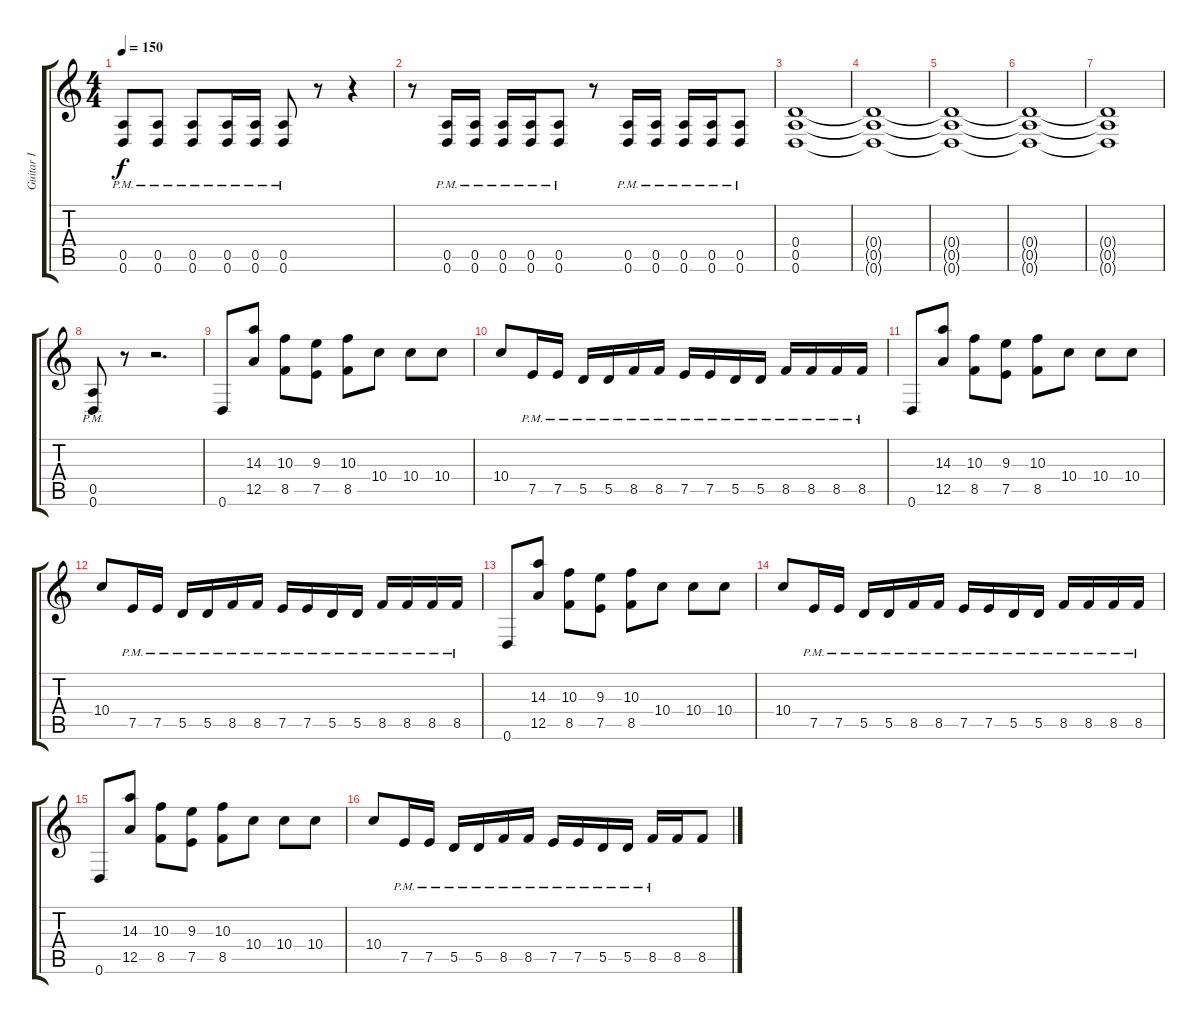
\track ("Guitar I" "Guitar I") {instrument distortionguitar}
\staff {score tabs}
\tuning (E4 B3 G3 D3 A2 D2) {hide}
\ts (4 4)
\tempo 150
\clef g2
\ks c
(0.5{pm} 0.6{pm}).8{dy f} (0.5{pm} 0.6{pm}).8 (0.5{pm} 0.6{pm}).8 (0.5{pm} 0.6{pm}).16 (0.5{pm} 0.6{pm}).16 (0.5{pm} 0.6{pm}).8 r.8 r.4 |
r.8 (0.5{pm} 0.6{pm}).16 (0.5{pm} 0.6{pm}).16 (0.5{pm} 0.6{pm}).16 (0.5{pm} 0.6{pm}).16 (0.5{pm} 0.6{pm}).8 r.8 (0.5{pm} 0.6{pm}).16 (0.5{pm} 0.6{pm}).16 (0.5{pm} 0.6{pm}).16 (0.5{pm} 0.6{pm}).16 (0.5{pm} 0.6{pm}).8 |
(0.4 0.5 0.6).1 |
(0.4{t} 0.5{t} 0.6{t}).1 |
(0.4{t} 0.5{t} 0.6{t}).1 |
(0.4{t} 0.5{t} 0.6{t}).1 |
(0.4{t} 0.5{t} 0.6{t}).1 |
(0.5{pm} 0.6{pm}).8 r.8 r.2{d} |
0.6.8 (14.3 12.5).8 (10.3 8.5).8 (9.3 7.5).8 (10.3 8.5).8 10.4.8 10.4.8 10.4.8 |
10.4.8 7.5{pm}.16 7.5{pm}.16 5.5{pm}.16 5.5{pm}.16 8.5{pm}.16 8.5{pm}.16 7.5{pm}.16 7.5{pm}.16 5.5{pm}.16 5.5{pm}.16 8.5{pm}.16 8.5{pm}.16 8.5{pm}.16 8.5{pm}.16 |
0.6.8 (14.3 12.5).8 (10.3 8.5).8 (9.3 7.5).8 (10.3 8.5).8 10.4.8 10.4.8 10.4.8 |
10.4.8 7.5{pm}.16 7.5{pm}.16 5.5{pm}.16 5.5{pm}.16 8.5{pm}.16 8.5{pm}.16 7.5{pm}.16 7.5{pm}.16 5.5{pm}.16 5.5{pm}.16 8.5{pm}.16 8.5{pm}.16 8.5{pm}.16 8.5{pm}.16 |
0.6.8 (14.3 12.5).8 (10.3 8.5).8 (9.3 7.5).8 (10.3 8.5).8 10.4.8 10.4.8 10.4.8 |
10.4.8 7.5{pm}.16 7.5{pm}.16 5.5{pm}.16 5.5{pm}.16 8.5{pm}.16 8.5{pm}.16 7.5{pm}.16 7.5{pm}.16 5.5{pm}.16 5.5{pm}.16 8.5{pm}.16 8.5{pm}.16 8.5{pm}.16 8.5{pm}.16 |
0.6.8 (14.3 12.5).8 (10.3 8.5).8 (9.3 7.5).8 (10.3 8.5).8 10.4.8 10.4.8 10.4.8 |
10.4.8 7.5{pm}.16 7.5{pm}.16 5.5{pm}.16 5.5{pm}.16 8.5{pm}.16 8.5{pm}.16 7.5{pm}.16 7.5{pm}.16 5.5{pm}.16 5.5{pm}.16 8.5{pm}.16 8.5.16 8.5.8
